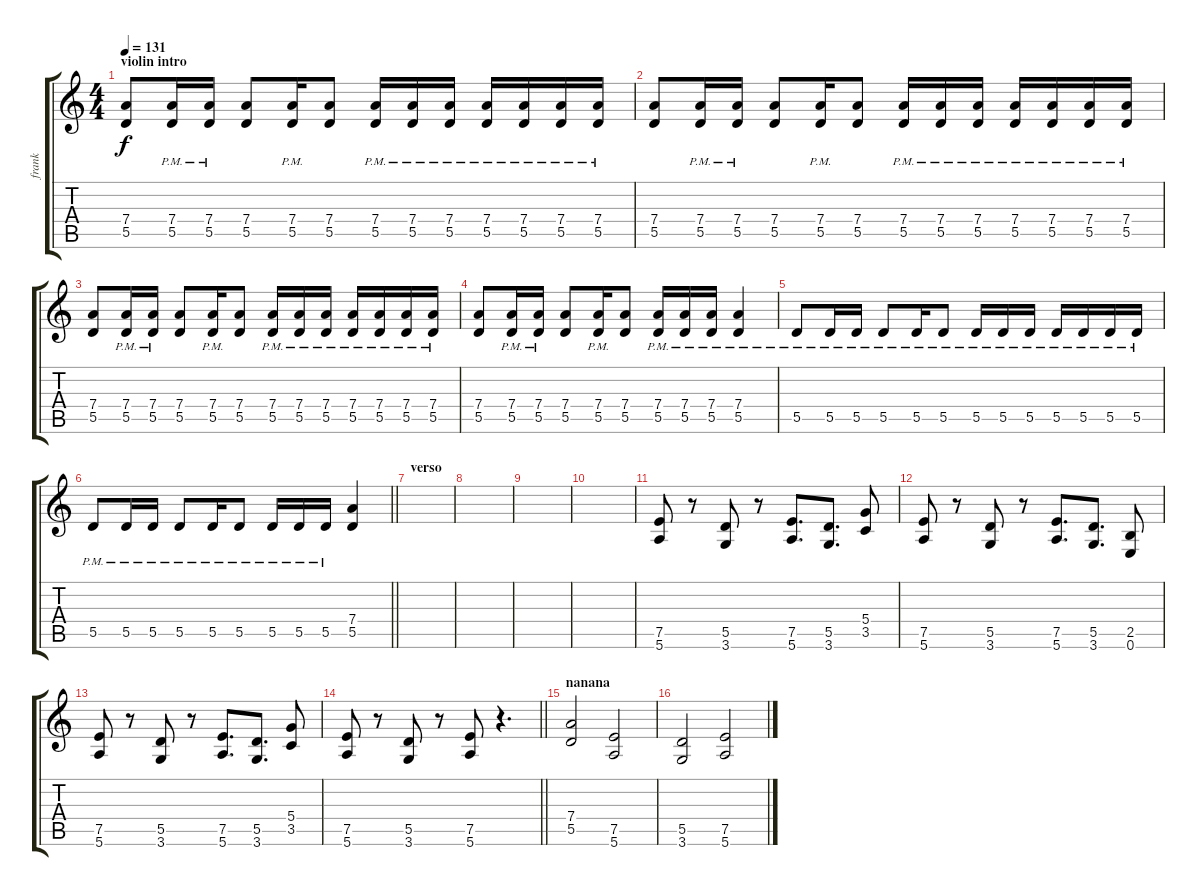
\track ("frank" "frank") {instrument overdrivenguitar}
\staff {score tabs}
\tuning (E4 B3 G3 D3 A2 E2) {hide}
\ts (4 4)
\section ("" "violin intro")
\tempo 131
\clef g2
\ks c
(7.4 5.5).8{dy f} (7.4{pm} 5.5).16 (7.4{pm} 5.5).16 (7.4 5.5).8 (7.4{pm} 5.5).16 (7.4 5.5).8 (7.4{pm} 5.5).16 (7.4{pm} 5.5).16 (7.4{pm} 5.5).16 (7.4{pm} 5.5).16 (7.4{pm} 5.5).16 (7.4{pm} 5.5).16 (7.4{pm} 5.5).16 |
(7.4 5.5).8 (7.4{pm} 5.5).16 (7.4{pm} 5.5).16 (7.4 5.5).8 (7.4{pm} 5.5).16 (7.4 5.5).8 (7.4{pm} 5.5).16 (7.4{pm} 5.5).16 (7.4{pm} 5.5).16 (7.4{pm} 5.5).16 (7.4{pm} 5.5).16 (7.4{pm} 5.5).16 (7.4{pm} 5.5).16 |
(7.4 5.5).8 (7.4{pm} 5.5).16 (7.4{pm} 5.5).16 (7.4 5.5).8 (7.4{pm} 5.5).16 (7.4 5.5).8 (7.4{pm} 5.5).16 (7.4{pm} 5.5).16 (7.4{pm} 5.5).16 (7.4{pm} 5.5).16 (7.4{pm} 5.5).16 (7.4{pm} 5.5).16 (7.4{pm} 5.5).16 |
(7.4 5.5).8 (7.4{pm} 5.5).16 (7.4{pm} 5.5).16 (7.4 5.5).8 (7.4{pm} 5.5).16 (7.4 5.5).8 (7.4{pm} 5.5).16 (7.4{pm} 5.5).16 (7.4{pm} 5.5).16 (7.4{pm} 5.5).4 |
5.5{pm}.8 5.5{pm}.16 5.5{pm}.16 5.5{pm}.8 5.5{pm}.16 5.5{pm}.8 5.5{pm}.16 5.5{pm}.16 5.5{pm}.16 5.5{pm}.16 5.5{pm}.16 5.5{pm}.16 5.5{pm}.16 |
\barLineRight lightlight
5.5{pm}.8 5.5{pm}.16 5.5{pm}.16 5.5{pm}.8 5.5{pm}.16 5.5{pm}.8 5.5{pm}.16 5.5{pm}.16 5.5{pm}.16 (7.4 5.5).4 |
\section ("" "verso")
|
|
|
|
(7.5 5.6).8 r.8 (5.5 3.6).8 r.8 (7.5 5.6).8{d} (5.5 3.6).8{d} (5.4 3.5).8 |
(7.5 5.6).8 r.8 (5.5 3.6).8 r.8 (7.5 5.6).8{d} (5.5 3.6).8{d} (2.5 0.6).8 |
(7.5 5.6).8 r.8 (5.5 3.6).8 r.8 (7.5 5.6).8{d} (5.5 3.6).8{d} (5.4 3.5).8 |
\barLineRight lightlight
(7.5 5.6).8 r.8 (5.5 3.6).8 r.8 (7.5 5.6).8 r.4{d} |
\section ("" "nanana")
(7.4 5.5).2 (7.5 5.6).2 |
(5.5 3.6).2 (7.5 5.6).2
